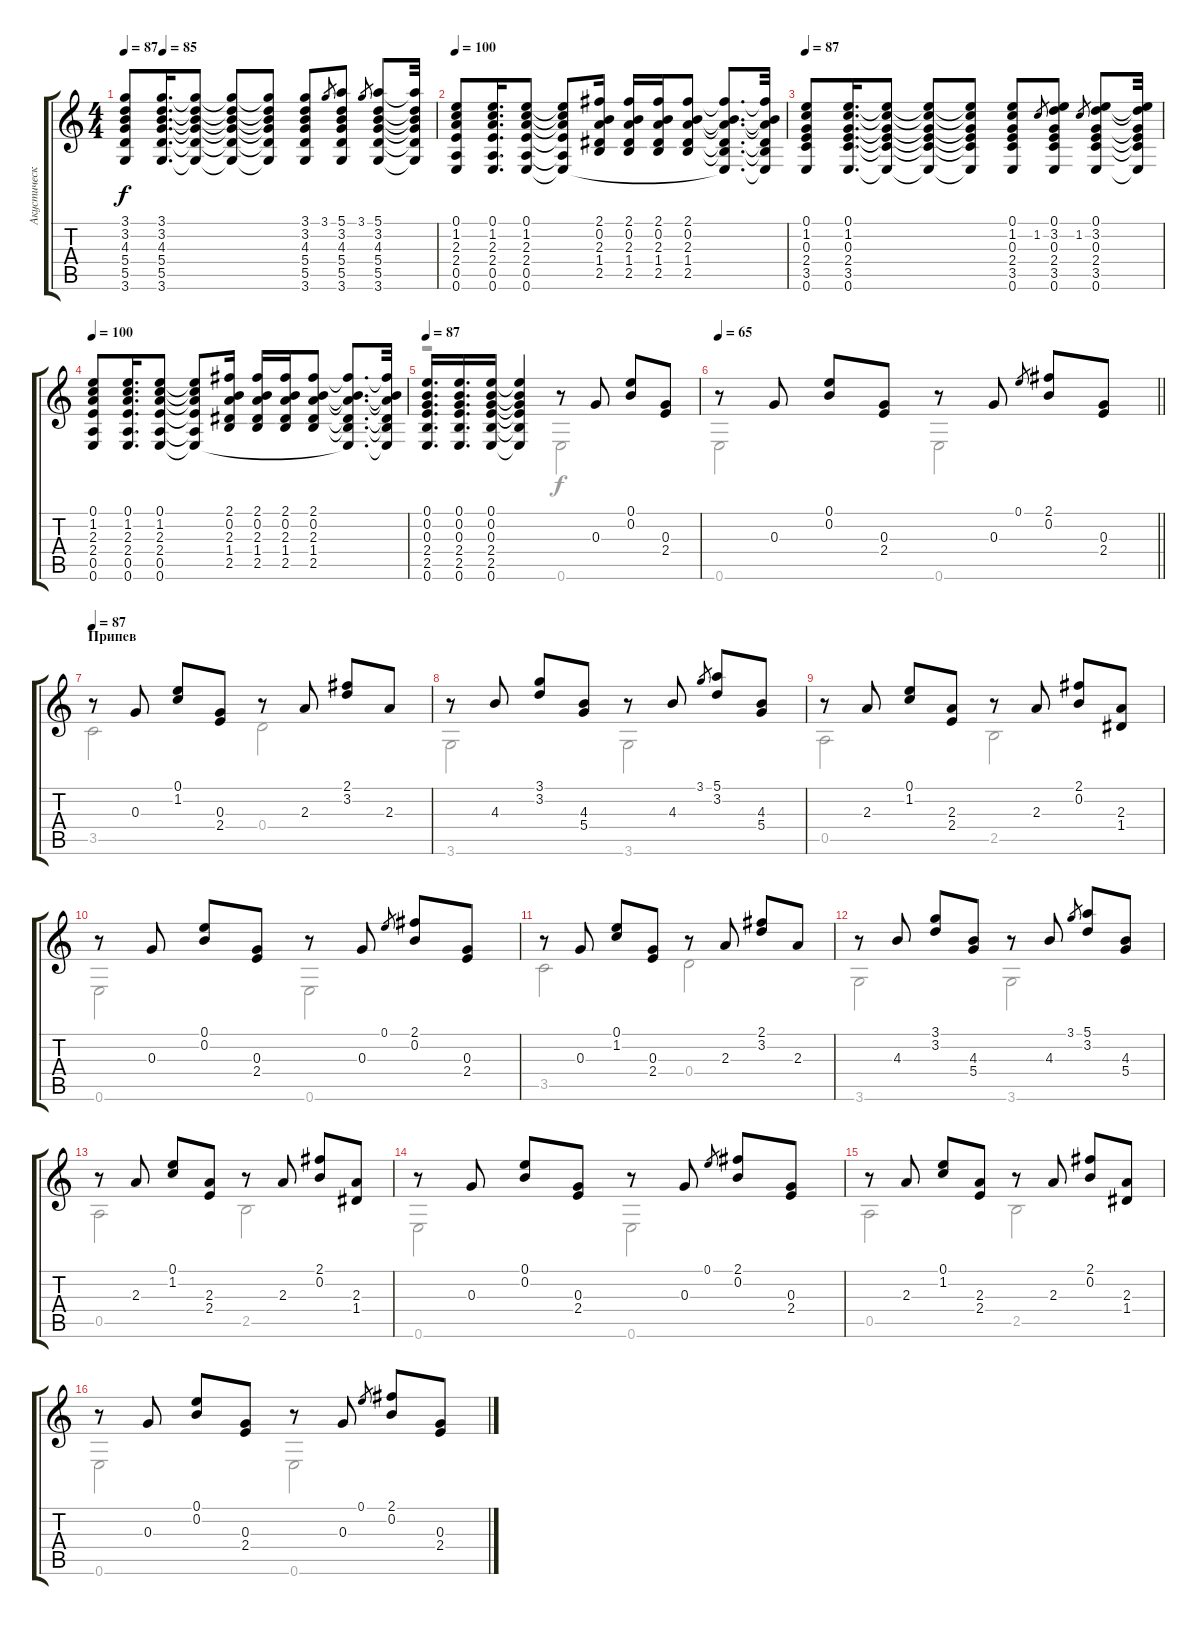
\track ("Акустическая гитара" "Акустическ") {instrument acousticguitarnylon}
\staff {score tabs}
\tuning (E4 B3 G3 D3 A2 E2) {hide}
\voice
\ts (4 4)
\tempo 87
\tempo (85 0.125)
\clef g2
\ks c
(3.1 3.2 4.3 5.4 5.5 3.6).8{dy f} (3.1 3.2 4.3 5.4 5.5 3.6).16{d} (3.1{t} 3.2{t} 4.3{t} 5.4{t} 5.5{t} 3.6{t}).8 (3.1{t} 3.2{t} 4.3{t} 5.4{t} 5.5{t} 3.6{t}).8 (3.1{t} 3.2{t} 4.3{t} 5.4{t} 5.5{t} 3.6{t}).8 (3.1 3.2 4.3 5.4 5.5 3.6).8 3.1.8{gr} (5.1 3.2 4.3 5.4 5.5 3.6).8 3.1.8{gr} (5.1 3.2 4.3 5.4 5.5 3.6).8 (5.1{t} 3.2{t} 4.3{t} 5.4{t} 5.5{t} 3.6{t}).32 |
\tempo 100
(0.1 1.2 2.3 2.4 0.5 0.6).8 (0.1 1.2 2.3 2.4 0.5 0.6).16{d} (0.1 1.2 2.3 2.4 0.5 0.6).8 (0.1{t} 1.2{t} 2.3{t} 2.4{t} 0.5{t} 0.6{t}).8 (2.1 0.2 2.3 1.4 2.5).16 (2.1 0.2 2.3 1.4 2.5).16 (2.1 0.2 2.3 1.4 2.5).16 (2.1 0.2 2.3 1.4 2.5).8 (2.1{t} 0.2{t} 2.3{t} 1.4{t} 2.5{t} 0.6{t}).8{d} (2.1{t} 0.2{t} 2.3{t} 1.4{t} 2.5{t} 0.6{t}).32 |
\tempo 87
(0.1 1.2 0.3 2.4 3.5 0.6).8 (0.1 1.2 0.3 2.4 3.5 0.6).16{d} (0.1{t} 1.2{t} 0.3{t} 2.4{t} 3.5{t} 0.6{t}).8 (0.1{t} 1.2{t} 0.3{t} 2.4{t} 3.5{t} 0.6{t}).8 (0.1{t} 1.2{t} 0.3{t} 2.4{t} 3.5{t} 0.6{t}).8 (0.1 1.2 0.3 2.4 3.5 0.6).8 1.2.8{gr} (0.1 3.2 0.3 2.4 3.5 0.6).8 1.2.8{gr} (0.1 3.2 0.3 2.4 3.5 0.6).8 (0.1{t} 3.2{t} 0.3{t} 2.4{t} 3.5{t} 0.6{t}).32 |
\tempo 100
(0.1 1.2 2.3 2.4 0.5 0.6).8 (0.1 1.2 2.3 2.4 0.5 0.6).16{d} (0.1 1.2 2.3 2.4 0.5 0.6).8 (0.1{t} 1.2{t} 2.3{t} 2.4{t} 0.5{t} 0.6{t}).8 (2.1 0.2 2.3 1.4 2.5).16 (2.1 0.2 2.3 1.4 2.5).16 (2.1 0.2 2.3 1.4 2.5).16 (2.1 0.2 2.3 1.4 2.5).8 (2.1{t} 0.2{t} 2.3{t} 1.4{t} 2.5{t} 0.6{t}).8{d} (2.1{t} 0.2{t} 2.3{t} 1.4{t} 2.5{t} 0.6{t}).32 |
\tempo 87
(0.1 0.2 0.3 2.4 2.5 0.6).16{d} (0.1 0.2 0.3 2.4 2.5 0.6).16{d} (0.1 0.2 0.3 2.4 2.5 0.6).16 (0.1{t} 0.2{t} 0.3{t} 2.4{t} 2.5{t} 0.6{t}).4 r.8 0.3.8 (0.1 0.2).8 (0.3 2.4).8 |
\tempo 65
\barLineRight lightlight
r.8 0.3.8 (0.1 0.2).8 (0.3 2.4).8 r.8 0.3.8 0.1.8{gr} (2.1 0.2).8 (0.3 2.4).8 |
\section ("" "Припев")
\tempo 87
r.8 0.3.8 (0.1 1.2).8 (0.3 2.4).8 r.8 2.3.8 (2.1 3.2).8 2.3.8 |
r.8 4.3.8 (3.1 3.2).8 (4.3 5.4).8 r.8 4.3.8 3.1.8{gr} (5.1 3.2).8 (4.3 5.4).8 |
r.8 2.3.8 (0.1 1.2).8 (2.3 2.4).8 r.8 2.3.8 (2.1 0.2).8 (2.3 1.4).8 |
r.8 0.3.8 (0.1 0.2).8 (0.3 2.4).8 r.8 0.3.8 0.1.8{gr} (2.1 0.2).8 (0.3 2.4).8 |
r.8 0.3.8 (0.1 1.2).8 (0.3 2.4).8 r.8 2.3.8 (2.1 3.2).8 2.3.8 |
r.8 4.3.8 (3.1 3.2).8 (4.3 5.4).8 r.8 4.3.8 3.1.8{gr} (5.1 3.2).8 (4.3 5.4).8 |
r.8 2.3.8 (0.1 1.2).8 (2.3 2.4).8 r.8 2.3.8 (2.1 0.2).8 (2.3 1.4).8 |
r.8 0.3.8 (0.1 0.2).8 (0.3 2.4).8 r.8 0.3.8 0.1.8{gr} (2.1 0.2).8 (0.3 2.4).8 |
r.8 2.3.8 (0.1 1.2).8 (2.3 2.4).8 r.8 2.3.8 (2.1 0.2).8 (2.3 1.4).8 |
r.8 0.3.8 (0.1 0.2).8 (0.3 2.4).8 r.8 0.3.8 0.1.8{gr} (2.1 0.2).8 (0.3 2.4).8
\voice
\clef g2
\ottava regular
\simile none
\ks c
|
|
|
|
r.2 0.6.2 |
\barLineRight lightlight
0.6.2 0.6.2 |
3.5.2 0.4.2 |
3.6.2 3.6.2 |
0.5.2 2.5.2 |
0.6.2 0.6.2 |
3.5.2 0.4.2 |
3.6.2 3.6.2 |
0.5.2 2.5.2 |
0.6.2 0.6.2 |
0.5.2 2.5.2 |
0.6.2 0.6.2
